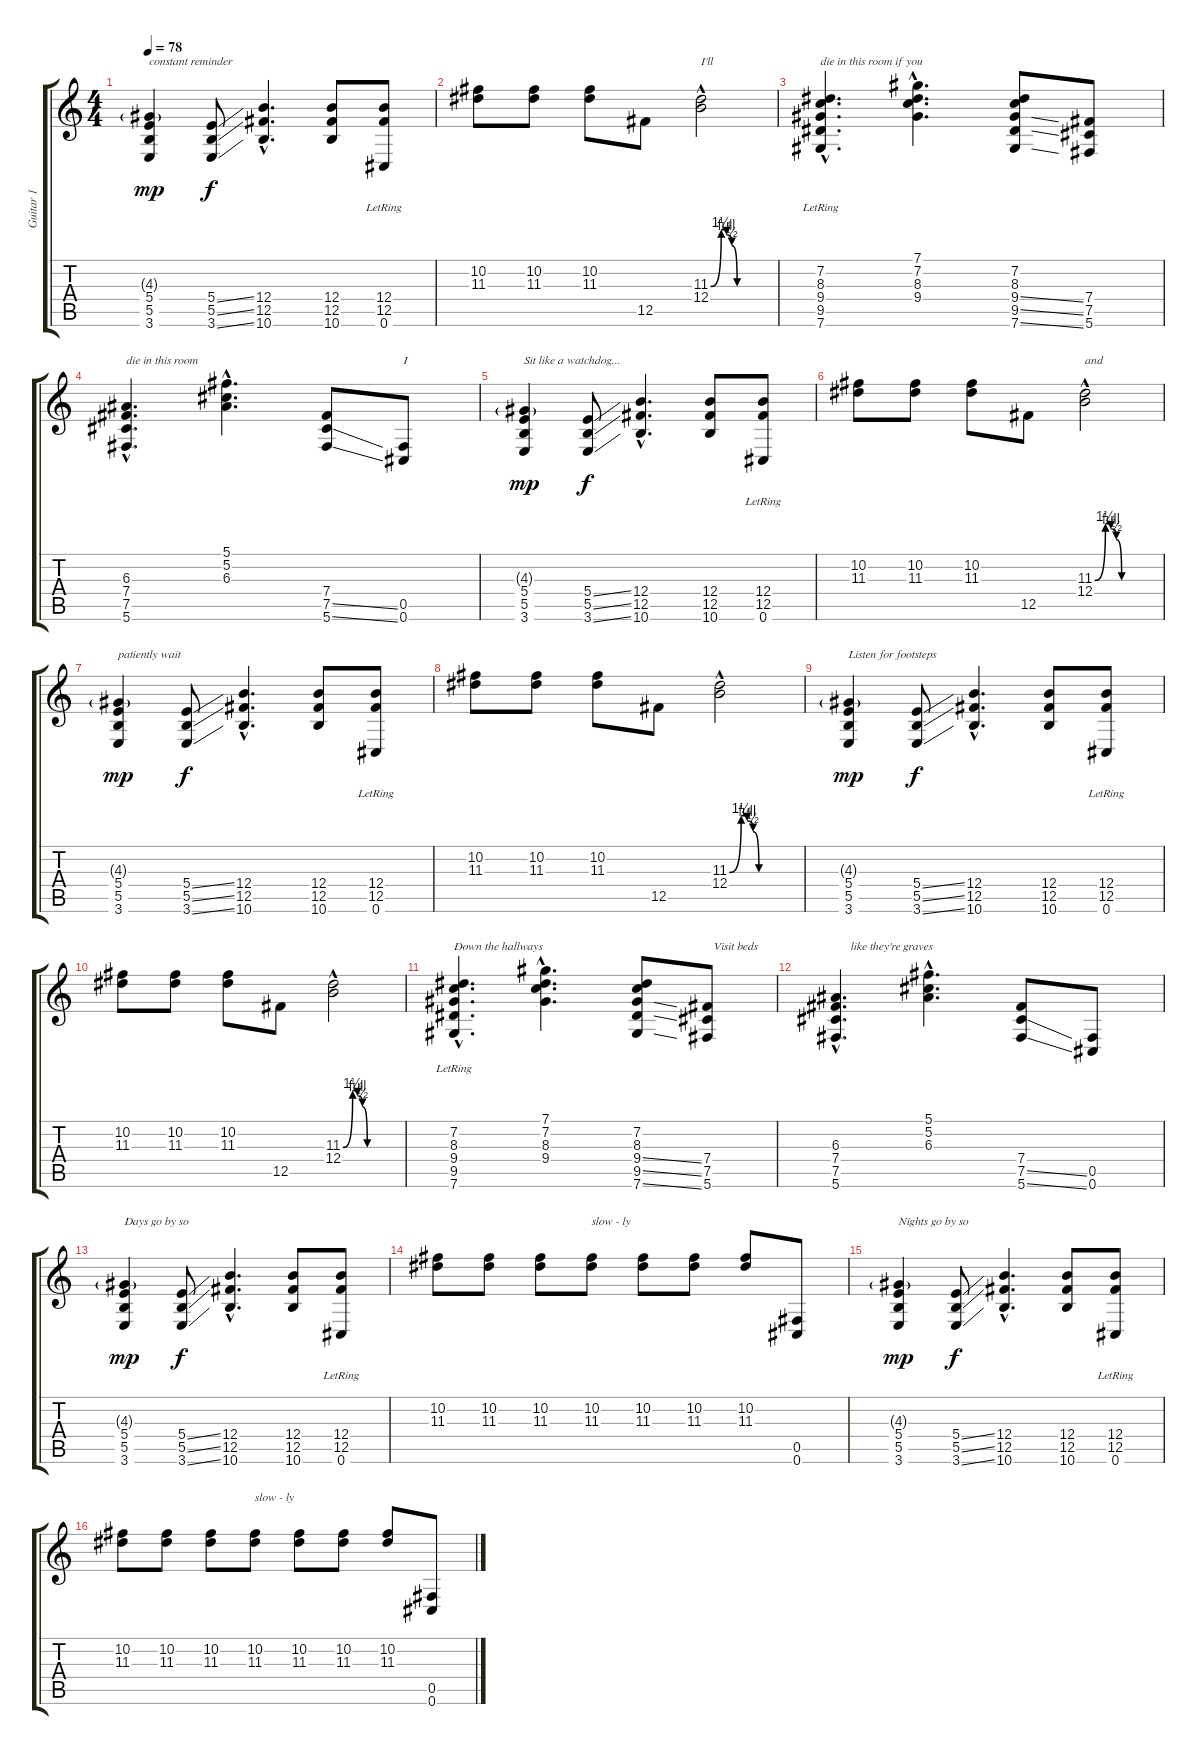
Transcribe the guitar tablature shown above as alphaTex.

\track ("Guitar 1" "Guitar 1") {instrument electricguitarclean}
\staff {score tabs}
\tuning (Db4 Ab3 E3 B2 Gb2 Db2) {hide}
\ts (4 4)
\tempo 78
\clef g2
\ks c
(4.3{g} 5.4 5.5 3.6).4{txt "constant reminder" dy mp} (5.4{ss} 5.5{ss} 3.6{ss}).8{dy f} (12.4{hac} 12.5{hac} 10.6{hac}).4{d} (12.4 12.5 10.6).8 (12.4 12.5 0.6{lr}).8 |
(10.2 11.3).8 (10.2 11.3).8 (10.2 11.3).8 12.5.8 (11.3{be (custom 0 0 10 5 15 4 20 2 25 0 30 0 45 0 60 0)} 12.4{hac}).2{txt "I'll"} |
(7.2{hac lr} 8.3{hac lr} 9.4{hac lr} 9.5{hac lr} 7.6{hac lr}).4{d txt "die in this room if you"} (7.1{hac} 7.2{hac} 8.3{hac} 9.4{hac}).4{d} (7.2 8.3 9.4{ss} 9.5{ss} 7.6{ss}).8 (7.4 7.5 5.6).8 |
(6.3{hac} 7.4{hac} 7.5{hac} 5.6{hac}).4{d txt "die in this room"} (5.1{hac} 5.2{hac} 6.3{hac}).4{d} (7.4 7.5{ss} 5.6{ss}).8 (0.5 0.6).8{txt "I"} |
(4.3{g} 5.4 5.5 3.6).4{txt "Sit like a watchdog..." dy mp} (5.4{ss} 5.5{ss} 3.6{ss}).8{dy f} (12.4{hac} 12.5{hac} 10.6{hac}).4{d} (12.4 12.5 10.6).8 (12.4 12.5 0.6{lr}).8 |
(10.2 11.3).8 (10.2 11.3).8 (10.2 11.3).8 12.5.8 (11.3{be (custom 0 0 10 5 15 4 20 2 25 0 30 0 45 0 60 0)} 12.4{hac}).2{txt "and"} |
(4.3{g} 5.4 5.5 3.6).4{txt "patiently wait" dy mp} (5.4{ss} 5.5{ss} 3.6{ss}).8{dy f} (12.4{hac} 12.5{hac} 10.6{hac}).4{d} (12.4 12.5 10.6).8 (12.4 12.5 0.6{lr}).8 |
(10.2 11.3).8 (10.2 11.3).8 (10.2 11.3).8 12.5.8 (11.3{be (custom 0 0 10 5 15 4 20 2 25 0 30 0 45 0 60 0)} 12.4{hac}).2 |
(4.3{g} 5.4 5.5 3.6).4{txt "Listen for footsteps" dy mp} (5.4{ss} 5.5{ss} 3.6{ss}).8{dy f} (12.4{hac} 12.5{hac} 10.6{hac}).4{d} (12.4 12.5 10.6).8 (12.4 12.5 0.6{lr}).8 |
(10.2 11.3).8 (10.2 11.3).8 (10.2 11.3).8 12.5.8 (11.3{be (custom 0 0 10 5 15 4 20 2 25 0 30 0 45 0 60 0)} 12.4{hac}).2 |
(7.2{hac lr} 8.3{hac lr} 9.4{hac lr} 9.5{hac lr} 7.6{hac lr}).4{d txt "Down the hallways"} (7.1{hac} 7.2{hac} 8.3{hac} 9.4{hac}).4{d} (7.2 8.3 9.4{ss} 9.5{ss} 7.6{ss}).8 (7.4 7.5 5.6).8{txt "  Visit beds"} |
(6.3{hac} 7.4{hac} 7.5{hac} 5.6{hac}).4{d txt "     like they're graves"} (5.1{hac} 5.2{hac} 6.3{hac}).4{d} (7.4 7.5{ss} 5.6{ss}).8 (0.5 0.6).8 |
(4.3{g} 5.4 5.5 3.6).4{txt "Days go by so" dy mp} (5.4{ss} 5.5{ss} 3.6{ss}).8{dy f} (12.4{hac} 12.5{hac} 10.6{hac}).4{d} (12.4 12.5 10.6).8 (12.4 12.5 0.6{lr}).8 |
(10.2 11.3).8 (10.2 11.3).8 (10.2 11.3).8 (10.2 11.3).8{txt "slow - ly"} (10.2 11.3).8 (10.2 11.3).8 (10.2 11.3).8 (0.5 0.6).8 |
(4.3{g} 5.4 5.5 3.6).4{txt "Nights go by so" dy mp} (5.4{ss} 5.5{ss} 3.6{ss}).8{dy f} (12.4{hac} 12.5{hac} 10.6{hac}).4{d} (12.4 12.5 10.6).8 (12.4 12.5 0.6{lr}).8 |
(10.2 11.3).8 (10.2 11.3).8 (10.2 11.3).8 (10.2 11.3).8{txt "slow - ly"} (10.2 11.3).8 (10.2 11.3).8 (10.2 11.3).8 (0.5 0.6).8
